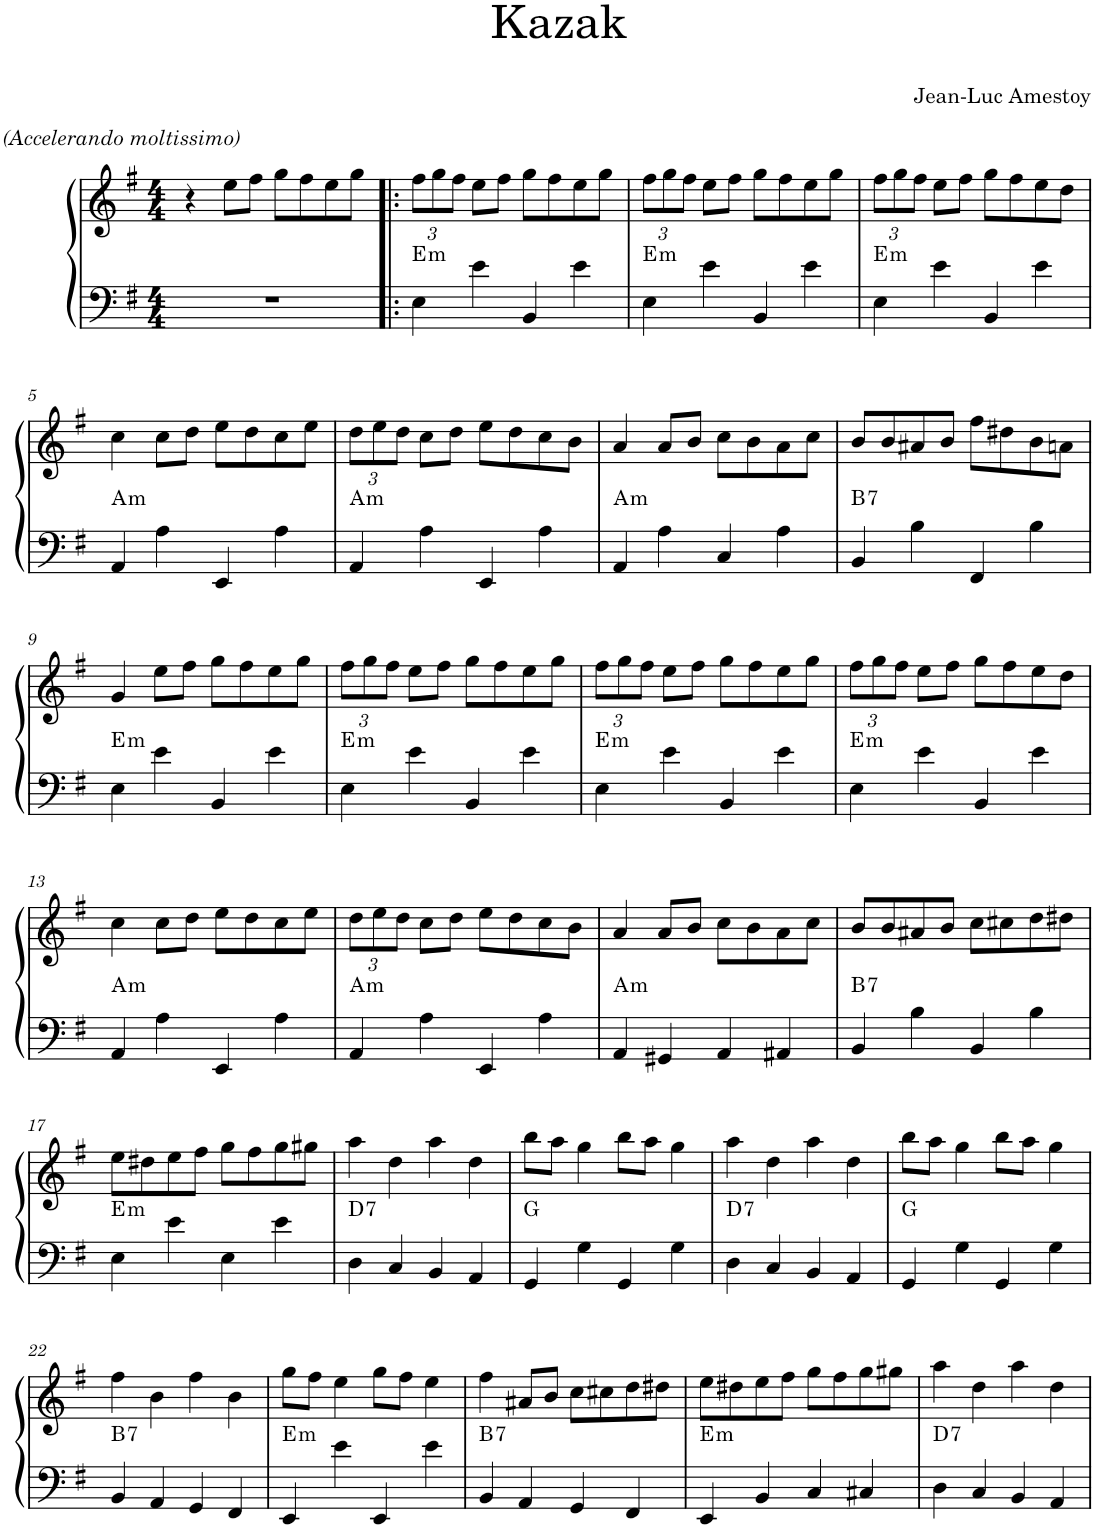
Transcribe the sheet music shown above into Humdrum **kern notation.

**kern	**kern	**harte
*part1	*part1	*part1
*staff2	*staff1	*
*I"Piano	*	*
*I'Pia.	*	*
*clefF4	*clefG2	*
*k[f#]	*k[f#]	*
*M4/4	*M4/4	*
=1	=1	=1
!	!LO:TX:a:i:t=(Accelerando moltissimo)	!
1r	4r	.
.	8ee\L	.
.	8ff#\J	.
.	8gg\L	.
.	8ff#\	.
.	8ee\	.
.	8gg\J	.
=2!|:	=2!|:	=2!|:
*	*Xbrackettup	*
!	!	!LO:H:kt=m
4E\	12ff#\L	E:min
.	12gg\	.
.	12ff#\J	.
4e\	8ee\L	.
.	8ff#\J	.
4BB/	8gg\L	.
.	8ff#\	.
4e\	8ee\	.
.	8gg\J	.
=3	=3	=3
!	!	!LO:H:kt=m
4E\	12ff#\L	E:min
.	12gg\	.
.	12ff#\J	.
4e\	8ee\L	.
.	8ff#\J	.
4BB/	8gg\L	.
.	8ff#\	.
4e\	8ee\	.
.	8gg\J	.
=4	=4	=4
!	!	!LO:H:kt=m
4E\	12ff#\L	E:min
.	12gg\	.
.	12ff#\J	.
4e\	8ee\L	.
.	8ff#\J	.
4BB/	8gg\L	.
.	8ff#\	.
4e\	8ee\	.
.	8dd\J	.
!!LO:LB:g=z
=5	=5	=5
!	!	!LO:H:kt=m
4AA/	4cc\	A:min
4A\	8cc\L	.
.	8dd\J	.
4EE/	8ee\L	.
.	8dd\	.
4A\	8cc\	.
.	8ee\J	.
=6	=6	=6
!	!	!LO:H:kt=m
4AA/	12dd\L	A:min
.	12ee\	.
.	12dd\J	.
4A\	8cc\L	.
.	8dd\J	.
4EE/	8ee\L	.
.	8dd\	.
4A\	8cc\	.
.	8b\J	.
=7	=7	=7
!	!	!LO:H:kt=m
4AA/	4a/	A:min
4A\	8a/L	.
.	8b/J	.
4C/	8cc\L	.
.	8b\	.
4A\	8a\	.
.	8cc\J	.
=8	=8	=8
!	!	!LO:H:kt=7
4BB/	8b/L	B:7
.	8b/	.
4B\	8a#X/	.
.	8b/J	.
4FF#/	8ff#\L	.
.	8dd#X\	.
4B\	8b\	.
.	8an\J	.
!!LO:LB:g=z
=9	=9	=9
!	!	!LO:H:kt=m
4E\	4g/	E:min
4e\	8ee\L	.
.	8ff#\J	.
4BB/	8gg\L	.
.	8ff#\	.
4e\	8ee\	.
.	8gg\J	.
=10	=10	=10
!	!	!LO:H:kt=m
4E\	12ff#\L	E:min
.	12gg\	.
.	12ff#\J	.
4e\	8ee\L	.
.	8ff#\J	.
4BB/	8gg\L	.
.	8ff#\	.
4e\	8ee\	.
.	8gg\J	.
=11	=11	=11
!	!	!LO:H:kt=m
4E\	12ff#\L	E:min
.	12gg\	.
.	12ff#\J	.
4e\	8ee\L	.
.	8ff#\J	.
4BB/	8gg\L	.
.	8ff#\	.
4e\	8ee\	.
.	8gg\J	.
=12	=12	=12
!	!	!LO:H:kt=m
4E\	12ff#\L	E:min
.	12gg\	.
.	12ff#\J	.
4e\	8ee\L	.
.	8ff#\J	.
4BB/	8gg\L	.
.	8ff#\	.
4e\	8ee\	.
.	8dd\J	.
!!LO:LB:g=z
=13	=13	=13
!	!	!LO:H:kt=m
4AA/	4cc\	A:min
4A\	8cc\L	.
.	8dd\J	.
4EE/	8ee\L	.
.	8dd\	.
4A\	8cc\	.
.	8ee\J	.
=14	=14	=14
!	!	!LO:H:kt=m
4AA/	12dd\L	A:min
.	12ee\	.
.	12dd\J	.
4A\	8cc\L	.
.	8dd\J	.
4EE/	8ee\L	.
.	8dd\	.
4A\	8cc\	.
.	8b\J	.
=15	=15	=15
!	!	!LO:H:kt=m
4AA/	4a/	A:min
4GG#X/	8a/L	.
.	8b/J	.
4AA/	8cc\L	.
.	8b\	.
4AA#X/	8a\	.
.	8cc\J	.
=16	=16	=16
!	!	!LO:H:kt=7
4BB/	8b/L	B:7
.	8b/	.
4B\	8a#X/	.
.	8b/J	.
4BB/	8cc\L	.
.	8cc#X\	.
4B\	8dd\	.
.	8dd#X\J	.
!!LO:LB:g=z
=17	=17	=17
!	!	!LO:H:kt=m
4E\	8ee\L	E:min
.	8dd#X\	.
4e\	8ee\	.
.	8ff#\J	.
4E\	8gg\L	.
.	8ff#\	.
4e\	8gg\	.
.	8gg#X\J	.
=18	=18	=18
!	!	!LO:H:kt=7
4D\	4aa\	D:7
4C/	4dd\	.
4BB/	4aa\	.
4AA/	4dd\	.
=19	=19	=19
4GG/	8bb\L	G:maj
.	8aa\J	.
4G\	4gg\	.
4GG/	8bb\L	.
.	8aa\J	.
4G\	4gg\	.
=20	=20	=20
!	!	!LO:H:kt=7
4D\	4aa\	D:7
4C/	4dd\	.
4BB/	4aa\	.
4AA/	4dd\	.
=21	=21	=21
4GG/	8bb\L	G:maj
.	8aa\J	.
4G\	4gg\	.
4GG/	8bb\L	.
.	8aa\J	.
4G\	4gg\	.
!!LO:LB:g=z
=22	=22	=22
!	!	!LO:H:kt=7
4BB/	4ff#\	B:7
4AA/	4b\	.
4GG/	4ff#\	.
4FF#/	4b\	.
=23	=23	=23
!	!	!LO:H:kt=m
4EE/	8gg\L	E:min
.	8ff#\J	.
4e\	4ee\	.
4EE/	8gg\L	.
.	8ff#\J	.
4e\	4ee\	.
=24	=24	=24
!	!	!LO:H:kt=7
4BB/	4ff#\	B:7
4AA/	8a#X/L	.
.	8b/J	.
4GG/	8cc\L	.
.	8cc#X\	.
4FF#/	8dd\	.
.	8dd#X\J	.
=25	=25	=25
!	!	!LO:H:kt=m
4EE/	8ee\L	E:min
.	8dd#X\	.
4BB/	8ee\	.
.	8ff#\J	.
4C/	8gg\L	.
.	8ff#\	.
4C#X/	8gg\	.
.	8gg#X\J	.
=26	=26	=26
!	!	!LO:H:kt=7
4D\	4aa\	D:7
4C/	4dd\	.
4BB/	4aa\	.
4AA/	4dd\	.
=	=	=
*-	*-	*-
